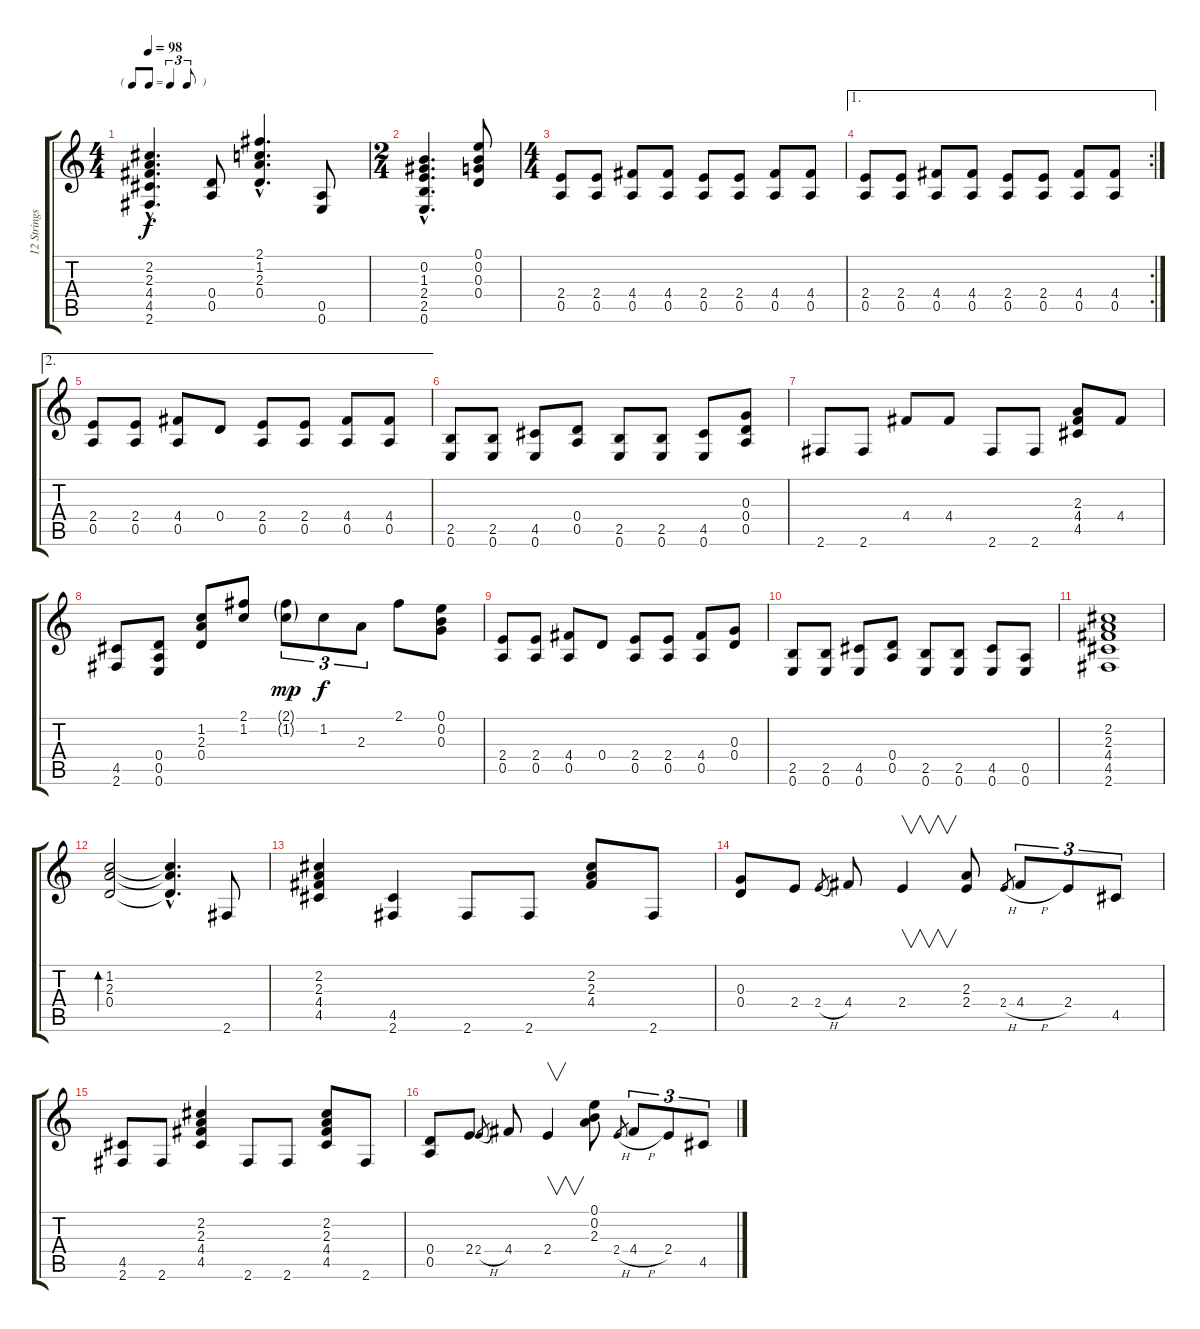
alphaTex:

\track ("12 Strings Guitar" "12 Strings") {instrument acousticguitarsteel}
\staff {score tabs}
\tuning (E4 B3 G3 D3 A2 E2) {hide}
\ts (4 4)
\tf triplet8th
\tempo 98
\clef g2
\ks c
(2.2{hac} 2.3{hac} 4.4{hac} 4.5{hac} 2.6{hac}).4{d dy f} (0.4 0.5).8 (2.1{hac} 1.2{hac} 2.3{hac} 0.4{hac}).4{d} (0.5 0.6).8 |
\ts (2 4)
(0.2{hac} 1.3{hac} 2.4{hac} 2.5{hac} 0.6{hac}).4{d} (0.1 0.2 0.3 0.4).8 |
\ts (4 4)
(2.4 0.5).8 (2.4 0.5).8 (4.4 0.5).8 (4.4 0.5).8 (2.4 0.5).8 (2.4 0.5).8 (4.4 0.5).8 (4.4 0.5).8 |
\ae 1
\rc 2
(2.4 0.5).8 (2.4 0.5).8 (4.4 0.5).8 (4.4 0.5).8 (2.4 0.5).8 (2.4 0.5).8 (4.4 0.5).8 (4.4 0.5).8 |
\ae 2
(2.4 0.5).8 (2.4 0.5).8 (4.4 0.5).8 0.4.8 (2.4 0.5).8 (2.4 0.5).8 (4.4 0.5).8 (4.4 0.5).8 |
(2.5 0.6).8 (2.5 0.6).8 (4.5 0.6).8 (0.4 0.5).8 (2.5 0.6).8 (2.5 0.6).8 (4.5 0.6).8 (0.3 0.4 0.5).8 |
2.6.8 2.6.8 4.4.8 4.4.8 2.6.8 2.6.8 (2.3 4.4 4.5).8 4.4.8 |
(4.5 2.6).8 (0.4 0.5 0.6).8 (1.2 2.3 0.4).8 (2.1 1.2).8 (2.1{g} 1.2{g}).8{tu (3 2) dy mp} 1.2.8{tu (3 2) dy f} 2.3.8{tu (3 2)} 2.1.8 (0.1 0.2 0.3).8 |
(2.4 0.5).8 (2.4 0.5).8 (4.4 0.5).8 0.4.8 (2.4 0.5).8 (2.4 0.5).8 (4.4 0.5).8 (0.3 0.4).8 |
(2.5 0.6).8 (2.5 0.6).8 (4.5 0.6).8 (0.4 0.5).8 (2.5 0.6).8 (2.5 0.6).8 (4.5 0.6).8 (0.5 0.6).8 |
(2.2 2.3 4.4 4.5 2.6).1 |
(1.2 2.3 0.4).2{bd 120} (1.2{hac t} 2.3{hac t} 0.4{hac t}).4{d} 2.6.8 |
(2.2 2.3 4.4 4.5).4 (4.5 2.6).4 2.6.8 2.6.8 (2.2 2.3 4.4).8 2.6.8 |
(0.3 0.4).8 2.4.8 2.4{h}.8{gr} 4.4.8 2.4.4{v} (2.3 2.4).8 2.4{h}.8{gr} 4.4{h}.8{tu (3 2)} 2.4.8{tu (3 2)} 4.5.8{tu (3 2)} |
(4.5 2.6).8 2.6.8 (2.2 2.3 4.4 4.5).4 2.6.8 2.6.8 (2.2 2.3 4.4 4.5).8 2.6.8 |
(0.4 0.5).8 2.4.8 2.4{h}.8{gr} 4.4.8 2.4.4{v} (0.1 0.2 2.3).8 2.4{h}.8{gr} 4.4{h}.8{tu (3 2)} 2.4.8{tu (3 2)} 4.5.8{tu (3 2)}
